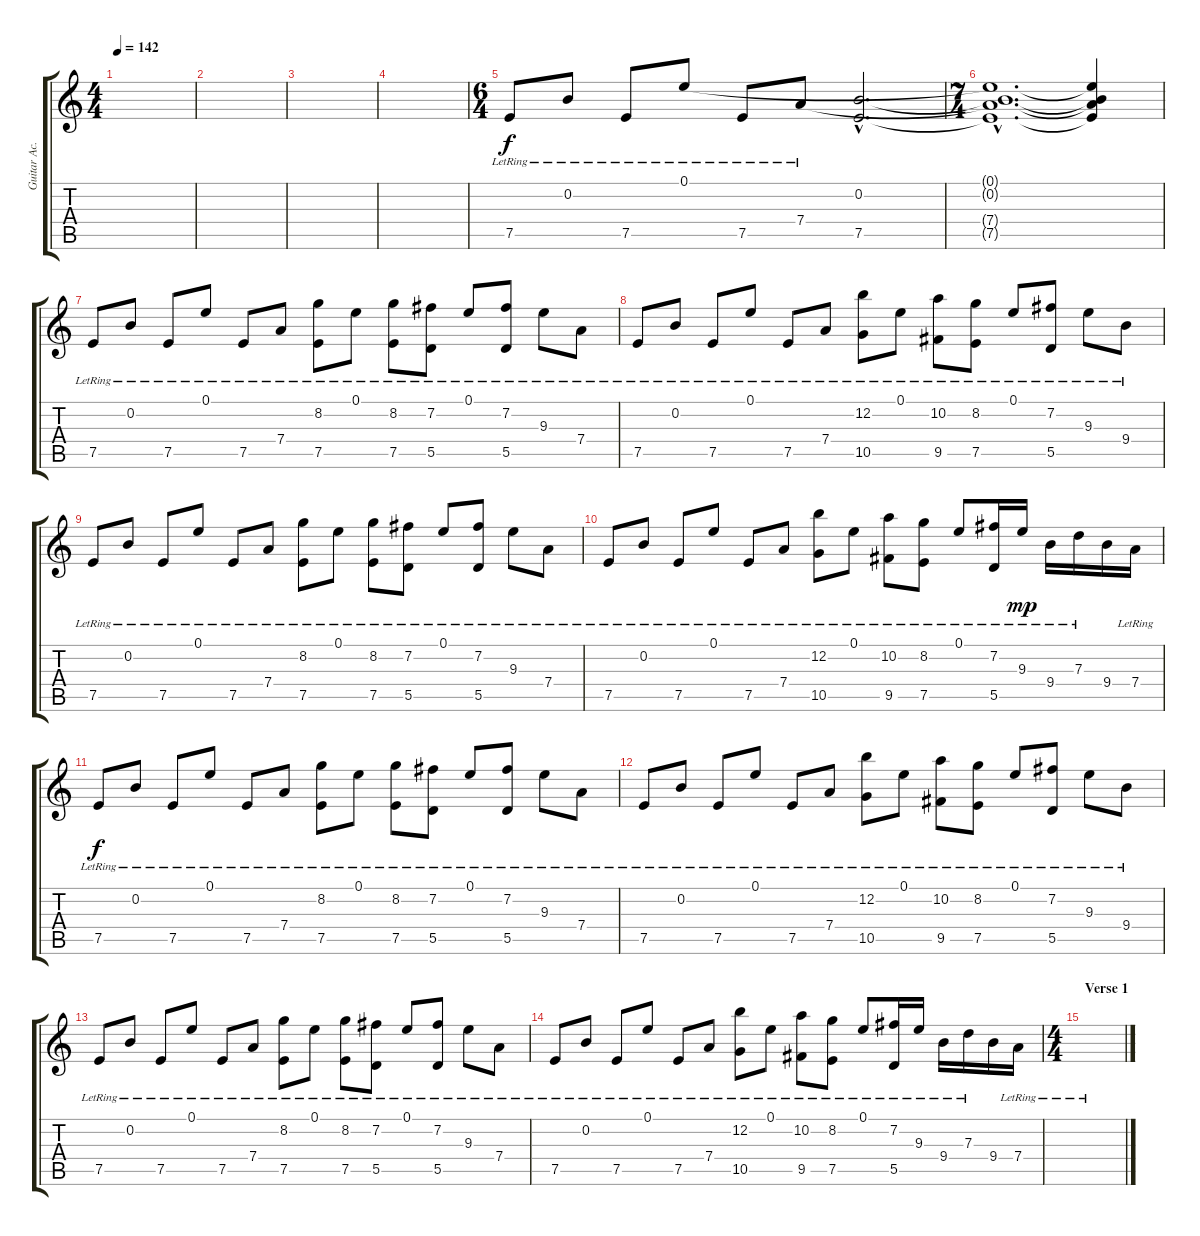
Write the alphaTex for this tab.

\track ("Guitar Ac." "Guitar Ac.") {instrument acousticguitarsteel}
\staff {score tabs}
\tuning (E4 B3 G3 D3 A2 E2) {hide}
\ts (4 4)
\tempo 142
\clef g2
\ks c
|
|
|
|
\ts (6 4)
7.5{lr}.8{dy f volume 11 balance 8 instrument acousticguitarsteel} 0.2{lr}.8 7.5{lr}.8 0.1{lr}.8 7.5{lr}.8 7.4{lr}.8 (0.2{hac} 7.5{hac}).2{d} |
\ts (7 4)
(0.1{hac t} 0.2{hac t} 7.4{hac t} 7.5{hac t}).1{d} (0.1{t} 0.2{t} 7.4{t} 7.5{t}).4 |
7.5{lr}.8 0.2{lr}.8 7.5{lr}.8 0.1{lr}.8 7.5{lr}.8 7.4{lr}.8 (8.2{lr} 7.5{lr}).8 0.1{lr}.8 (8.2{lr} 7.5).8 (7.2{lr} 5.5{lr}).8 0.1{lr}.8 (7.2{lr} 5.5{lr}).8 9.3{lr}.8 7.4{lr}.8 |
7.5{lr}.8 0.2{lr}.8 7.5{lr}.8 0.1{lr}.8 7.5{lr}.8 7.4{lr}.8 (12.2{lr} 10.5{lr}).8 0.1{lr}.8 (10.2{lr} 9.5).8 (8.2{lr} 7.5{lr}).8 0.1{lr}.8 (7.2{lr} 5.5{lr}).8 9.3{lr}.8 9.4{lr}.8 |
7.5{lr}.8 0.2{lr}.8 7.5{lr}.8 0.1{lr}.8 7.5{lr}.8 7.4{lr}.8 (8.2{lr} 7.5{lr}).8 0.1{lr}.8 (8.2{lr} 7.5).8 (7.2{lr} 5.5{lr}).8 0.1{lr}.8 (7.2{lr} 5.5{lr}).8 9.3{lr}.8 7.4{lr}.8 |
7.5{lr}.8 0.2{lr}.8 7.5{lr}.8 0.1{lr}.8 7.5{lr}.8 7.4{lr}.8 (12.2{lr} 10.5{lr}).8 0.1{lr}.8 (10.2{lr} 9.5).8 (8.2{lr} 7.5{lr}).8 0.1{lr}.8 (7.2{lr} 5.5{lr}).16 9.3{lr}.16{dy mp} 9.4{lr}.16 7.3{lr}.16 9.4.16 7.4{lr}.16 |
7.5{lr}.8{dy f} 0.2{lr}.8 7.5{lr}.8 0.1{lr}.8 7.5{lr}.8 7.4{lr}.8 (8.2{lr} 7.5{lr}).8 0.1{lr}.8 (8.2{lr} 7.5).8 (7.2{lr} 5.5{lr}).8 0.1{lr}.8 (7.2{lr} 5.5{lr}).8 9.3{lr}.8 7.4{lr}.8 |
7.5{lr}.8 0.2{lr}.8 7.5{lr}.8 0.1{lr}.8 7.5{lr}.8 7.4{lr}.8 (12.2{lr} 10.5{lr}).8 0.1{lr}.8 (10.2{lr} 9.5).8 (8.2{lr} 7.5{lr}).8 0.1{lr}.8 (7.2{lr} 5.5{lr}).8 9.3{lr}.8 9.4{lr}.8 |
7.5{lr}.8 0.2{lr}.8 7.5{lr}.8 0.1{lr}.8 7.5{lr}.8 7.4{lr}.8 (8.2{lr} 7.5{lr}).8 0.1{lr}.8 (8.2{lr} 7.5).8 (7.2{lr} 5.5{lr}).8 0.1{lr}.8 (7.2{lr} 5.5{lr}).8 9.3{lr}.8 7.4{lr}.8 |
7.5{lr}.8 0.2{lr}.8 7.5{lr}.8 0.1{lr}.8 7.5{lr}.8 7.4{lr}.8 (12.2{lr} 10.5{lr}).8 0.1{lr}.8 (10.2{lr} 9.5).8 (8.2{lr} 7.5{lr}).8 0.1{lr}.8 (7.2{lr} 5.5{lr}).16 9.3{lr}.16 9.4{lr}.16 7.3{lr}.16 9.4.16 7.4{lr}.16 |
\ts (4 4)
\section ("" "Verse 1")
